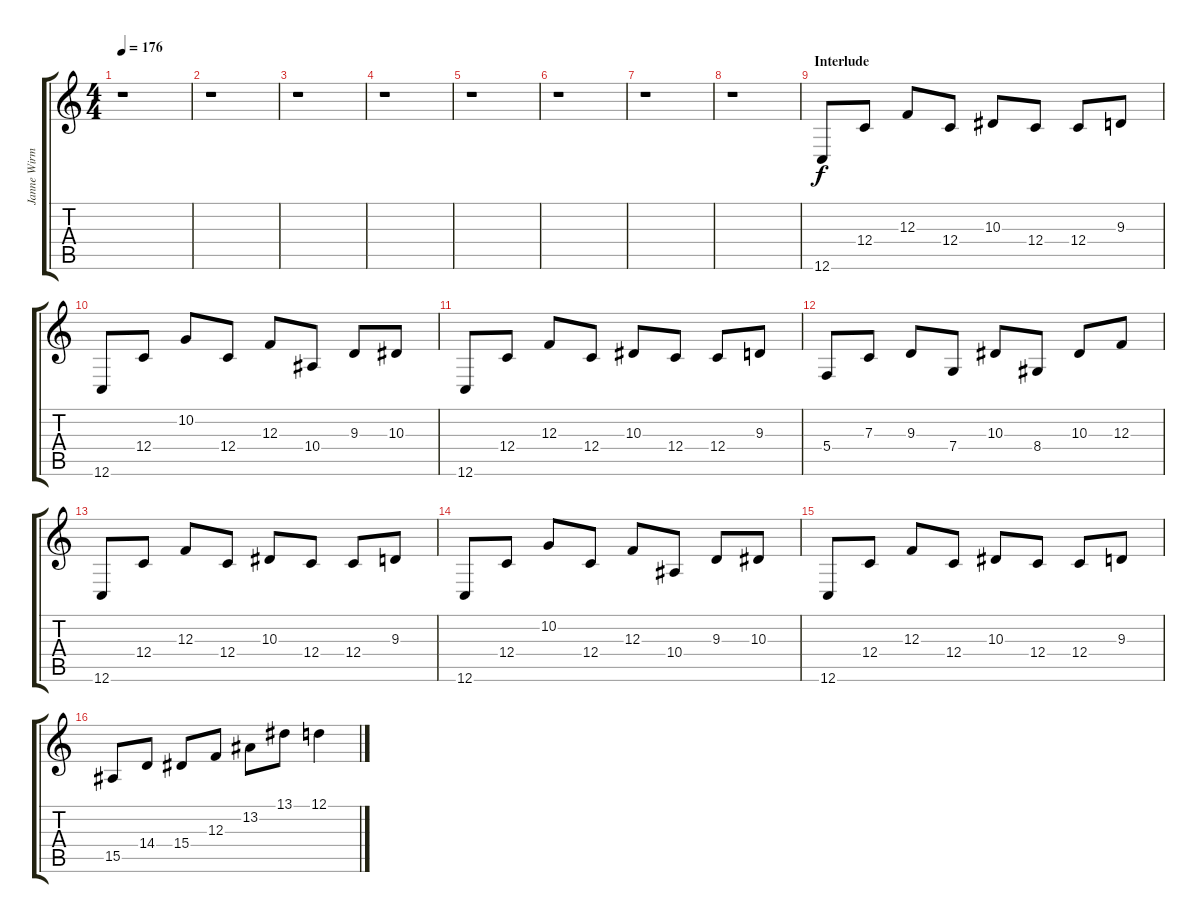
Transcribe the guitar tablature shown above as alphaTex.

\track ("Janne Wirman [Rhy. Keys 1]" "Janne Wirm") {instrument tremolostrings}
\staff {score tabs}
\tuning (D4 A3 F3 C3 G2 C2) {hide}
\ts (4 4)
\tempo 176
\clef g2
\ks c
r.1{dy f} |
r.1 |
r.1 |
r.1 |
r.1 |
r.1 |
r.1 |
r.1 |
\section ("" "Interlude")
12.6.8 12.4.8 12.3.8 12.4.8 10.3.8 12.4.8 12.4.8 9.3.8 |
12.6.8 12.4.8 10.2.8 12.4.8 12.3.8 10.4.8 9.3.8 10.3.8 |
12.6.8 12.4.8 12.3.8 12.4.8 10.3.8 12.4.8 12.4.8 9.3.8 |
5.4.8 7.3.8 9.3.8 7.4.8 10.3.8 8.4.8 10.3.8 12.3.8 |
12.6.8 12.4.8 12.3.8 12.4.8 10.3.8 12.4.8 12.4.8 9.3.8 |
12.6.8 12.4.8 10.2.8 12.4.8 12.3.8 10.4.8 9.3.8 10.3.8 |
12.6.8 12.4.8 12.3.8 12.4.8 10.3.8 12.4.8 12.4.8 9.3.8 |
15.5.8 14.4.8 15.4.8 12.3.8 13.2.8 13.1.8 12.1.4
